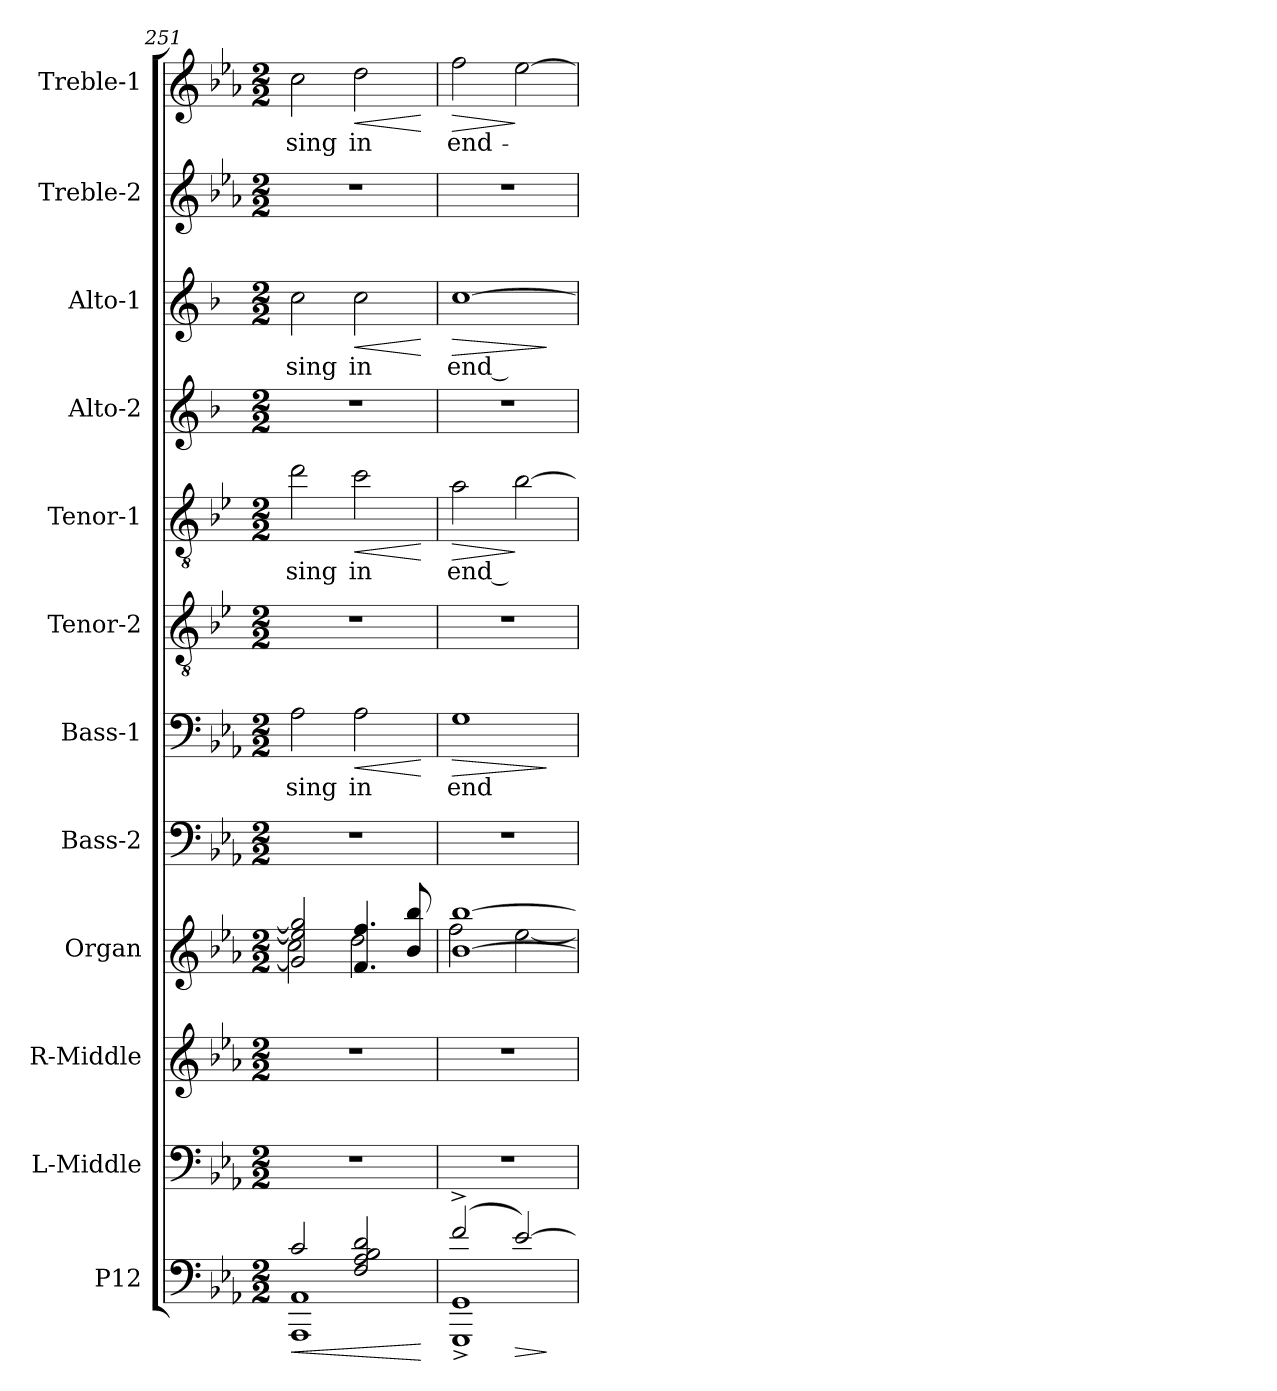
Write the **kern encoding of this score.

**kern	**dynam	**kern	**kern	**kern	**kern	**kern	**text	**dynam	**kern	**kern	**text	**dynam	**kern	**kern	**text	**dynam	**kern	**kern	**text	**dynam
*part12	*part12	*part11	*part10	*part9	*part8	*part7	*part7	*part7	*part6	*part5	*part5	*part5	*part4	*part3	*part3	*part3	*part2	*part1	*part1	*part1
*staff12	*staff12	*staff11	*staff10	*staff9	*staff8	*staff7	*staff7	*staff7	*staff6	*staff5	*staff5	*staff5	*staff4	*staff3	*staff3	*staff3	*staff2	*staff1	*staff1	*staff1
*I"P12	*	*I"L-Middle	*I"R-Middle	*I"Organ	*I"Bass-2	*I"Bass-1	*	*	*I"Tenor-2	*I"Tenor-1	*	*	*I"Alto-2	*I"Alto-1	*	*	*I"Treble-2	*I"Treble-1	*	*
*	*	*I'L-M	*	*	*I'B2:	*I'B:	*	*	*I'T2:	*I'T:	*	*	*I'A2:	*I'A:	*	*	*	*	*	*
*clefF4	*	*clefF4	*clefG2	*clefG2	*clefF4	*clefF4	*	*	*clefGv2	*clefGv2	*	*	*clefG2	*clefG2	*	*	*clefG2	*clefG2	*	*
*	*	*	*	*	*	*	*	*	*ITrd4c7	*ITrd4c7	*	*	*ITrd1c2	*ITrd1c2	*	*	*ITrd-7c-12	*ITrd-7c-12	*	*
*k[b-e-a-]	*	*k[b-e-a-]	*k[b-e-a-]	*k[b-e-a-]	*k[b-e-a-]	*k[b-e-a-]	*	*	*k[b-e-a-]	*k[b-e-a-]	*	*	*k[b-e-a-]	*k[b-e-a-]	*	*	*k[b-e-a-]	*k[b-e-a-]	*	*
*E-:	*	*E-:	*E-:	*E-:	*E-:	*E-:	*	*	*E-:	*E-:	*	*	*E-:	*E-:	*	*	*E-:	*E-:	*	*
*M2/2	*	*M2/2	*M2/2	*M2/2	*M2/2	*M2/2	*	*	*M2/2	*M2/2	*	*	*M2/2	*M2/2	*	*	*M2/2	*M2/2	*	*
=251	=251	=251	=251	=251	=251	=251	=251	=251	=251	=251	=251	=251	=251	=251	=251	=251	=251	=251	=251	=251
!	!LO:HP:b	!	!	!	!	!	!	!	!	!	!	!	!	!	!	!	!	!	!	!
*^	*	*	*	*^	*	*	*	*	*	*	*	*	*	*	*	*	*	*	*	*
!	!	!	!	!	!	!	!	!	!LO:LY:b:color=#000000	!	!	!	!	!	!	!	!	!	!	!	!	!
!	!	!	!	!	!	!	!	!	!	!	!	!	!LO:LY:b:color=#000000	!	!	!	!	!	!	!	!	!
!	!	!	!	!	!	!	!	!	!	!	!	!	!	!	!	!	!LO:LY:b:color=#000000	!	!	!	!	!
!	!	!	!	!	!	!	!	!	!	!	!	!	!	!	!	!	!	!	!	!	!LO:LY:b:color=#000000	!
2ci/	1AAA-i 1AA-i	<	1r	1r	2gi/] 2ee-i] 2ggi]	2cci\	1r	2A-i\	sing	.	1r	2gi\	sing	.	1r	2b-i\	sing	.	1r	2ccci\	sing	.
!	!	!	!	!	!	!	!	!	!LO:LY:b:color=#000000	!LO:HP:b	!	!	!	!	!	!	!	!	!	!	!	!
!	!	!	!	!	!	!	!	!	!	!	!	!	!LO:LY:b:color=#000000	!LO:HP:b	!	!	!	!	!	!	!	!
!	!	!	!	!	!	!	!	!	!	!	!	!	!	!	!	!	!LO:LY:b:color=#000000	!LO:HP:b	!	!	!	!
!	!	!	!	!	!	!	!	!	!	!	!	!	!	!	!	!	!	!	!	!	!LO:LY:b:color=#000000	!LO:HP:b
2Fi/ 2A-i 2B-i 2di	.	.	.	.	4.fi/ 4.ffi	2ddi\	.	2A-i\	in	<	.	2fi\	in	<	.	2b-i\	in	<	.	2dddi\	in	<
.	.	.	.	.	8b-i/ 8bb-i	.	.	.	.	.	.	.	.	.	.	.	.	.	.	.	.	.
*v	*v	*	*	*	*v	*v	*	*	*	*	*	*	*	*	*	*	*	*	*	*	*	*
.	[	.	.	.	.	.	.	[	.	.	.	[	.	.	.	[	.	.	.	[
=252	=252	=252	=252	=252	=252	=252	=252	=252	=252	=252	=252	=252	=252	=252	=252	=252	=252	=252	=252	=252
*^	*	*	*	*^	*	*	*	*	*	*	*	*	*	*	*	*	*	*	*	*
!	!	!	!	!	!	!	!	!	!LO:LY:b:color=#000000	!LO:HP:b	!	!	!	!	!	!	!	!	!	!	!	!
!	!	!	!	!	!	!	!	!	!	!	!	!	!LO:LY:b:color=#000000	!LO:HP:b	!	!	!	!	!	!	!	!
!	!	!	!	!	!	!	!	!	!	!	!	!	!	!	!	!	!LO:LY:b:color=#000000	!LO:HP:b	!	!	!	!
!	!	!	!	!	!	!	!	!	!	!	!	!	!	!	!	!	!	!	!	!	!LO:LY:b:color=#000000	!LO:HP:b
(2f^i/	1GGGi^ 1GGi^	.	1r	1r	[1b-i [1bb-i	2ffi\	1r	1Gi	end-	>	1r	2di\	end --	>	1r	[1b-i	end --	>	1r	2fffi\	end-	>
!	!	!LO:HP:b	!	!	!	!	!	!	!	!	!	!	!	!	!	!	!	!	!	!	!	!
[2e-i/)	.	>	.	.	.	[2ee-i\	.	.	.	.	.	[2e-i\	.	]	.	.	.	.	.	[2eee-i\	.	]
*v	*v	*	*	*	*v	*v	*	*	*	*	*	*	*	*	*	*	*	*	*	*	*	*
.	]	.	.	.	.	.	.	]	.	.	.	.	.	.	.	]	.	.	.	.
=	=	=	=	=	=	=	=	=	=	=	=	=	=	=	=	=	=	=	=	=
*-	*-	*-	*-	*-	*-	*-	*-	*-	*-	*-	*-	*-	*-	*-	*-	*-	*-	*-	*-	*-
